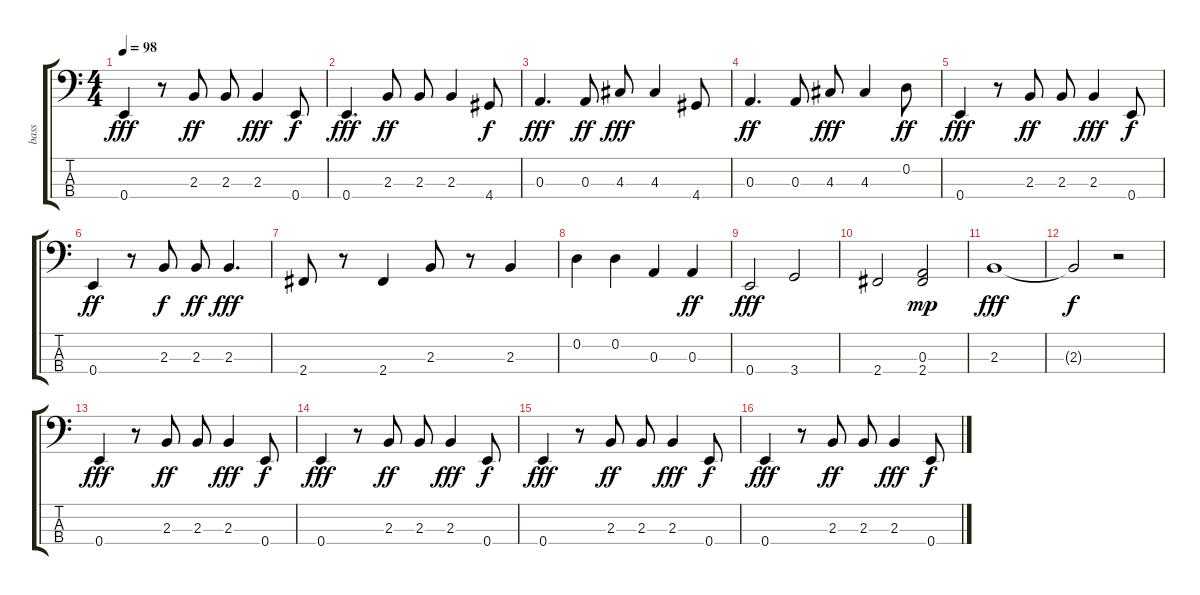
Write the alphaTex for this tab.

\track ("bass" "bass") {instrument electricbassfinger}
\staff {score tabs}
\tuning (G2 D2 A1 E1) {hide}
\ts (4 4)
\tempo 98
\clef f4
\ks c
0.4.4{dy fff} r.8 2.3.8{dy ff} 2.3.8 2.3.4{dy fff} 0.4.8{dy f} |
0.4.4{d dy fff} 2.3.8{dy ff} 2.3.8 2.3.4 4.4.8{dy f} |
0.3.4{d dy fff} 0.3.8{dy ff} 4.3.8{dy fff} 4.3.4 4.4.8 |
0.3.4{d dy ff} 0.3.8 4.3.8{dy fff} 4.3.4 0.2.8{dy ff} |
0.4.4{dy fff} r.8 2.3.8{dy ff} 2.3.8 2.3.4{dy fff} 0.4.8{dy f} |
0.4.4{dy ff} r.8 2.3.8{dy f} 2.3.8{dy ff} 2.3.4{d dy fff} |
2.4.8 r.8 2.4.4 2.3.8 r.8 2.3.4 |
0.2.4 0.2.4 0.3.4 0.3.4{dy ff} |
0.4.2{dy fff} 3.4.2 |
2.4.2 (0.3 2.4).2{dy mp} |
2.3.1{dy fff} |
2.3{t}.2{dy f} r.2 |
0.4.4{dy fff} r.8 2.3.8{dy ff} 2.3.8 2.3.4{dy fff} 0.4.8{dy f} |
0.4.4{dy fff} r.8 2.3.8{dy ff} 2.3.8 2.3.4{dy fff} 0.4.8{dy f} |
0.4.4{dy fff} r.8 2.3.8{dy ff} 2.3.8 2.3.4{dy fff} 0.4.8{dy f} |
0.4.4{dy fff} r.8 2.3.8{dy ff} 2.3.8 2.3.4{dy fff} 0.4.8{dy f}
